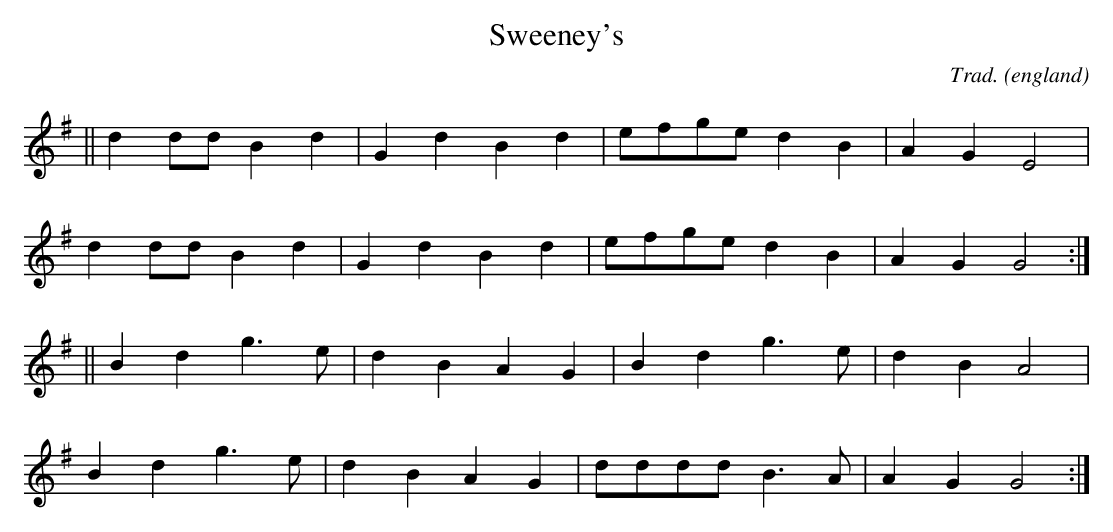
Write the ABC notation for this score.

X:1
T:Sweeney's
O:england
C:Trad.
K:G
||d2dd B2d2 | G2d2 B2d2 | efge d2B2 | A2G2 E4 |
d2dd B2d2 | G2d2 B2d2 | efge d2B2 | A2G2 G4 :|
||B2d2 g3e | d2B2 A2G2 | B2d2 g3e | d2B2 A4 |
B2d2g3e | d2B2 A2G2 | dddd B3A | A2G2 G4:|
